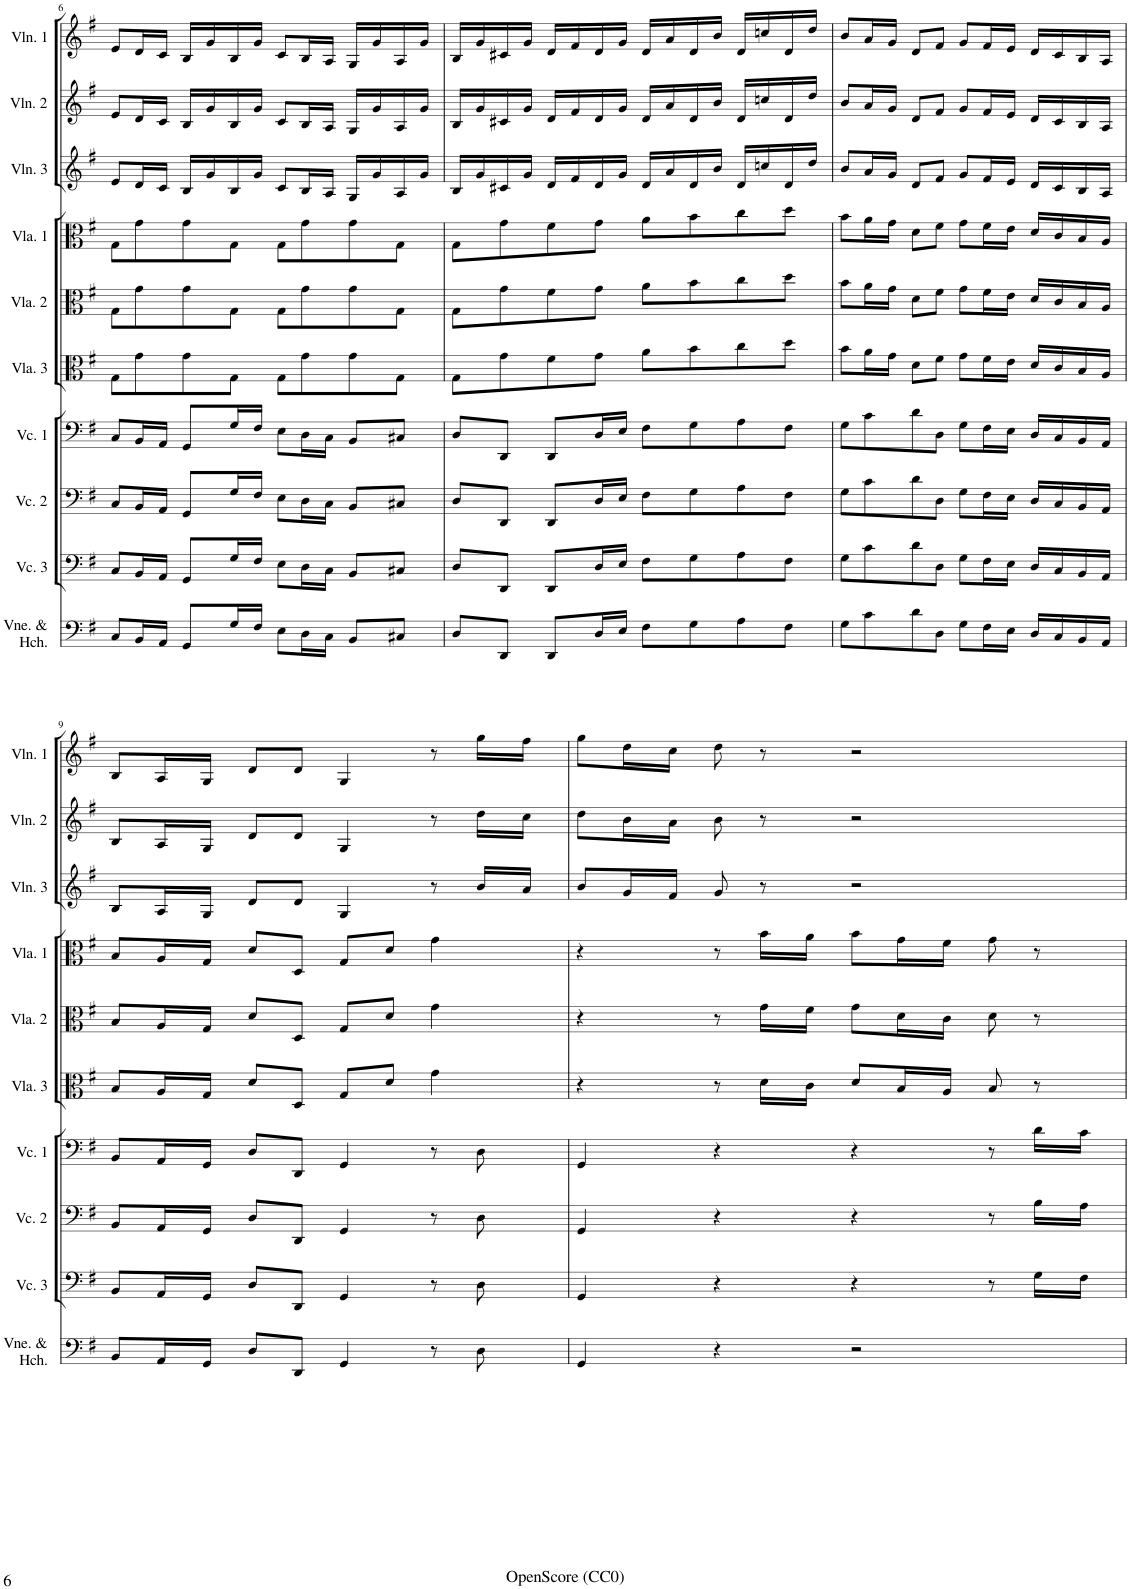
**kern	**kern	**kern	**kern	**kern	**kern	**kern	**kern	**kern	**kern
*part10	*part9	*part8	*part7	*part6	*part5	*part4	*part3	*part2	*part1
*staff10	*staff9	*staff8	*staff7	*staff6	*staff5	*staff4	*staff3	*staff2	*staff1
*I"Violone &amp; Harpsichord	*I"Violoncello 3	*I"Violoncello 2	*I"Violoncello 1	*I"Viola 3	*I"Viola 2	*I"Viola 1	*I"Violin 3	*I"Violin 2	*I"Violin 1
*I'Vne. &amp; Hch.	*I'Vc. 3	*I'Vc. 2	*I'Vc. 1	*I'Vla. 3	*I'Vla. 2	*I'Vla. 1	*I'Vln. 3	*I'Vln. 2	*I'Vln. 1
!!LO:PB:g=z
*clefF4	*clefF4	*clefF4	*clefF4	*clefC3	*clefC3	*clefC3	*clefG2	*clefG2	*clefG2
*k[f#]	*k[f#]	*k[f#]	*k[f#]	*k[f#]	*k[f#]	*k[f#]	*k[f#]	*k[f#]	*k[f#]
*M4/4	*M4/4	*M4/4	*M4/4	*M4/4	*M4/4	*M4/4	*M4/4	*M4/4	*M4/4
*met(c|)	*met(c|)	*met(c|)	*met(c|)	*met(c|)	*met(c|)	*met(c|)	*met(c|)	*met(c|)	*met(c|)
=6	=6	=6	=6	=6	=6	=6	=6	=6	=6
8C/L	8C/L	8C/L	8C/L	8G\L	8G\L	8G\L	8e/L	8e/L	8e/L
16BB/L	16BB/L	16BB/L	16BB/L	8g\	8g\	8g\	16d/L	16d/L	16d/L
16AA/JJ	16AA/JJ	16AA/JJ	16AA/JJ	.	.	.	16c/JJ	16c/JJ	16c/JJ
8GG/L	8GG/L	8GG/L	8GG/L	8g\	8g\	8g\	16B/LL	16B/LL	16B/LL
.	.	.	.	.	.	.	16g/	16g/	16g/
16G/L	16G/L	16G/L	16G/L	8G\J	8G\J	8G\J	16B/	16B/	16B/
16F#/JJ	16F#/JJ	16F#/JJ	16F#/JJ	.	.	.	16g/JJ	16g/JJ	16g/JJ
8E\L	8E\L	8E\L	8E\L	8G\L	8G\L	8G\L	8c/L	8c/L	8c/L
16D\L	16D\L	16D\L	16D\L	8g\	8g\	8g\	16B/L	16B/L	16B/L
16C\JJ	16C\JJ	16C\JJ	16C\JJ	.	.	.	16A/JJ	16A/JJ	16A/JJ
8BB/L	8BB/L	8BB/L	8BB/L	8g\	8g\	8g\	16G/LL	16G/LL	16G/LL
.	.	.	.	.	.	.	16g/	16g/	16g/
8C#X/J	8C#X/J	8C#X/J	8C#X/J	8G\J	8G\J	8G\J	16A/	16A/	16A/
.	.	.	.	.	.	.	16g/JJ	16g/JJ	16g/JJ
=7	=7	=7	=7	=7	=7	=7	=7	=7	=7
8D/L	8D/L	8D/L	8D/L	8G\L	8G\L	8G\L	16B/LL	16B/LL	16B/LL
.	.	.	.	.	.	.	16g/	16g/	16g/
8DD/J	8DD/J	8DD/J	8DD/J	8g\	8g\	8g\	16c#X/	16c#X/	16c#X/
.	.	.	.	.	.	.	16g/JJ	16g/JJ	16g/JJ
8DD/L	8DD/L	8DD/L	8DD/L	8f#\	8f#\	8f#\	16d/LL	16d/LL	16d/LL
.	.	.	.	.	.	.	16f#/	16f#/	16f#/
16D/L	16D/L	16D/L	16D/L	8g\J	8g\J	8g\J	16d/	16d/	16d/
16E/JJ	16E/JJ	16E/JJ	16E/JJ	.	.	.	16g/JJ	16g/JJ	16g/JJ
8F#\L	8F#\L	8F#\L	8F#\L	8a\L	8a\L	8a\L	16d/LL	16d/LL	16d/LL
.	.	.	.	.	.	.	16a/	16a/	16a/
8G\	8G\	8G\	8G\	8b\	8b\	8b\	16d/	16d/	16d/
.	.	.	.	.	.	.	16b/JJ	16b/JJ	16b/JJ
8A\	8A\	8A\	8A\	8cc\	8cc\	8cc\	16d/LL	16d/LL	16d/LL
.	.	.	.	.	.	.	16ccn/	16ccn/	16ccn/
8F#\J	8F#\J	8F#\J	8F#\J	8dd\J	8dd\J	8dd\J	16d/	16d/	16d/
.	.	.	.	.	.	.	16dd/JJ	16dd/JJ	16dd/JJ
=8	=8	=8	=8	=8	=8	=8	=8	=8	=8
8G\L	8G\L	8G\L	8G\L	8b\L	8b\L	8b\L	8b/L	8b/L	8b/L
8c\	8c\	8c\	8c\	16a\L	16a\L	16a\L	16a/L	16a/L	16a/L
.	.	.	.	16g\JJ	16g\JJ	16g\JJ	16g/JJ	16g/JJ	16g/JJ
8d\	8d\	8d\	8d\	8d\L	8d\L	8d\L	8d/L	8d/L	8d/L
8D\J	8D\J	8D\J	8D\J	8f#\J	8f#\J	8f#\J	8f#/J	8f#/J	8f#/J
8G\L	8G\L	8G\L	8G\L	8g\L	8g\L	8g\L	8g/L	8g/L	8g/L
16F#\L	16F#\L	16F#\L	16F#\L	16f#\L	16f#\L	16f#\L	16f#/L	16f#/L	16f#/L
16E\JJ	16E\JJ	16E\JJ	16E\JJ	16e\JJ	16e\JJ	16e\JJ	16e/JJ	16e/JJ	16e/JJ
16D/LL	16D/LL	16D/LL	16D/LL	16d/LL	16d/LL	16d/LL	16d/LL	16d/LL	16d/LL
16C/	16C/	16C/	16C/	16c/	16c/	16c/	16c/	16c/	16c/
16BB/	16BB/	16BB/	16BB/	16B/	16B/	16B/	16B/	16B/	16B/
16AA/JJ	16AA/JJ	16AA/JJ	16AA/JJ	16A/JJ	16A/JJ	16A/JJ	16A/JJ	16A/JJ	16A/JJ
!!LO:LB:g=z
=9	=9	=9	=9	=9	=9	=9	=9	=9	=9
8BB/L	8BB/L	8BB/L	8BB/L	8B/L	8B/L	8B/L	8B/L	8B/L	8B/L
16AA/L	16AA/L	16AA/L	16AA/L	16A/L	16A/L	16A/L	16A/L	16A/L	16A/L
16GG/JJ	16GG/JJ	16GG/JJ	16GG/JJ	16G/JJ	16G/JJ	16G/JJ	16G/JJ	16G/JJ	16G/JJ
8D/L	8D/L	8D/L	8D/L	8d/L	8d/L	8d/L	8d/L	8d/L	8d/L
8DD/J	8DD/J	8DD/J	8DD/J	8D/J	8D/J	8D/J	8d/J	8d/J	8d/J
4GG/	4GG/	4GG/	4GG/	8G/L	8G/L	8G/L	4G/	4G/	4G/
.	.	.	.	8d/J	8d/J	8d/J	.	.	.
8r	8r	8r	8r	4g\	4g\	4g\	8r	8r	8r
8D\	8D\	8D\	8D\	.	.	.	16b/LL	16dd\LL	16gg\LL
.	.	.	.	.	.	.	16a/JJ	16cc\JJ	16ff#\JJ
=10	=10	=10	=10	=10	=10	=10	=10	=10	=10
4GG/	4GG/	4GG/	4GG/	4r	4r	4r	8b/L	8dd\L	8gg\L
.	.	.	.	.	.	.	16g/L	16b\L	16dd\L
.	.	.	.	.	.	.	16f#/JJ	16a\JJ	16cc\JJ
4r	4r	4r	4r	8r	8r	8r	8g/	8b\	8dd\
.	.	.	.	16d\LL	16g\LL	16b\LL	8r	8r	8r
.	.	.	.	16c\JJ	16f#\JJ	16a\JJ	.	.	.
2r	4r	4r	4r	8d/L	8g\L	8b\L	2r	2r	2r
.	.	.	.	16B/L	16d\L	16g\L	.	.	.
.	.	.	.	16A/JJ	16c\JJ	16f#\JJ	.	.	.
.	8r	8r	8r	8B/	8d\	8g\	.	.	.
.	16G\LL	16B\LL	16d\LL	8r	8r	8r	.	.	.
.	16F#\JJ	16A\JJ	16c\JJ	.	.	.	.	.	.
=	=	=	=	=	=	=	=	=	=
*-	*-	*-	*-	*-	*-	*-	*-	*-	*-
